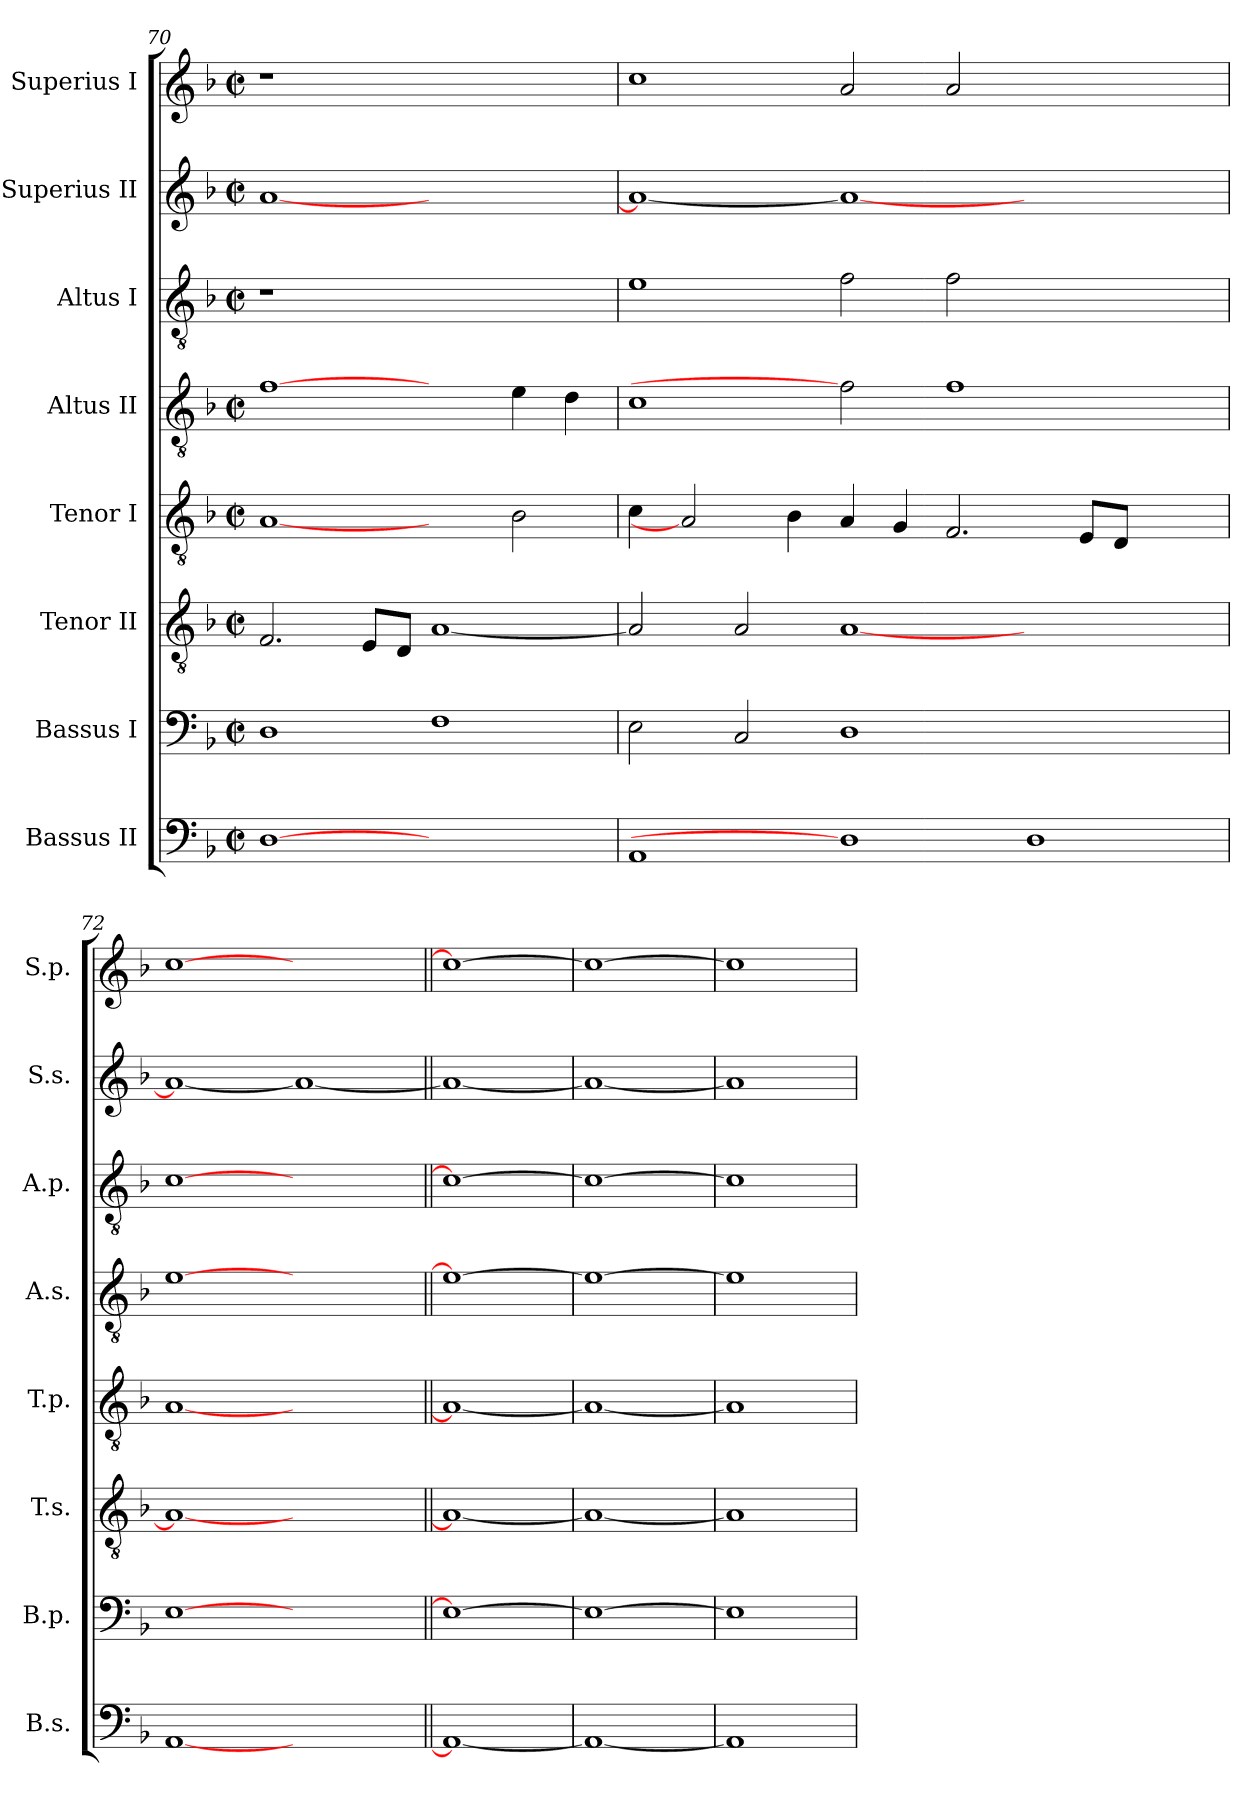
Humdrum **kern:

**kern	**kern	**kern	**kern	**kern	**kern	**kern	**kern
*part8	*part7	*part6	*part5	*part4	*part3	*part2	*part1
*staff8	*staff7	*staff6	*staff5	*staff4	*staff3	*staff2	*staff1
*I"Bassus II	*I"Bassus I	*I"Tenor II	*I"Tenor I	*I"Altus II	*I"Altus I	*I"Superius II	*I"Superius I
*I'B.s.	*I'B.p.	*I'T.s.	*I'T.p.	*I'A.s.	*I'A.p.	*I'S.s.	*I'S.p.
*clefF4	*clefF4	*clefGv2	*clefGv2	*clefGv2	*clefGv2	*clefG2	*clefG2
*	*	*ITrd7c12	*ITrd7c12	*ITrd7c12	*ITrd7c12	*	*
*k[b-]	*k[b-]	*k[b-]	*k[b-]	*k[b-]	*k[b-]	*k[b-]	*k[b-]
*F:	*F:	*F:	*F:	*F:	*F:	*F:	*F:
*M2/2	*M2/2	*M2/2	*M2/2	*M2/2	*M2/2	*M2/2	*M2/2
*met(c|)	*met(c|)	*met(c|)	*met(c|)	*met(c|)	*met(c|)	*met(c|)	*met(c|)
=70	=70	=70	=70	=70	=70	=70	=70
!	!	!	!	!	!LO:N:vis=1	!	!LO:N:vis=1
[1Di	1Di	2.FFi/	[1AAi	[1Fi	1r	[<1ai	1r
.	.	8EEi/L	.	.	.	.	.
.	.	8DDi/J	.	.	.	.	.
1ryy	1Fi	[<1AAi	2ryy	2ryy	1ryy	1ryy	1ryy
.	.	.	2BB-i\	4Ei\	.	.	.
.	.	.	.	4Di\	.	.	.
=71	=71	=71	=71	=71	=71	=71	=71
1AAi	2Ei\	2AAi/]	4Ci\	1Ci	1Ei	1ai_<	1cci
.	.	.	2AAi]	.	.	.	.
.	2Ci/	2AAi/	.	.	.	.	.
.	.	.	4BB-i\	.	.	.	.
1Di]	1Di	[<1AAi	4AAi/	2Fi]	2Fi\	1ai_	2ai/
.	.	.	4GGi/	.	.	.	.
.	.	.	2.FFi/	1Fi	2Fi\	.	2ai/
1Di	1ryy	1ryy	.	.	1ryy	1ryy	1ryy
.	.	.	8EEi/L	.	.	.	.
.	.	.	8DDi/J	.	.	.	.
.	.	.	2ryy	2ryy	.	.	.
=72	=72	=72	=72	=72	=72	=72	=72
[1AAi	[1Ei	1AAi_<	[1AAi	[1Ei	[1Ci	1ai_<	[1cci
1ryy	1ryy	1ryy	1ryy	1ryy	1ryy	1ai_	1ryy
=73||	=73||	=73||	=73||	=73||	=73||	=73||	=73||
1AAi_	1Ei_	1AAi_	1AAi_	1Ei_	1Ci_	1ai_	1cci_
=74	=74	=74	=74	=74	=74	=74	=74
1AAi_	1Ei_	1AAi_	1AAi_	1Ei_	1Ci_	1ai_	1cci_
=75	=75	=75	=75	=75	=75	=75	=75
1AAi]	1Ei]	1AAi]	1AAi]	1Ei]	1Ci]	1ai]	1cci]
=	=	=	=	=	=	=	=
*-	*-	*-	*-	*-	*-	*-	*-
